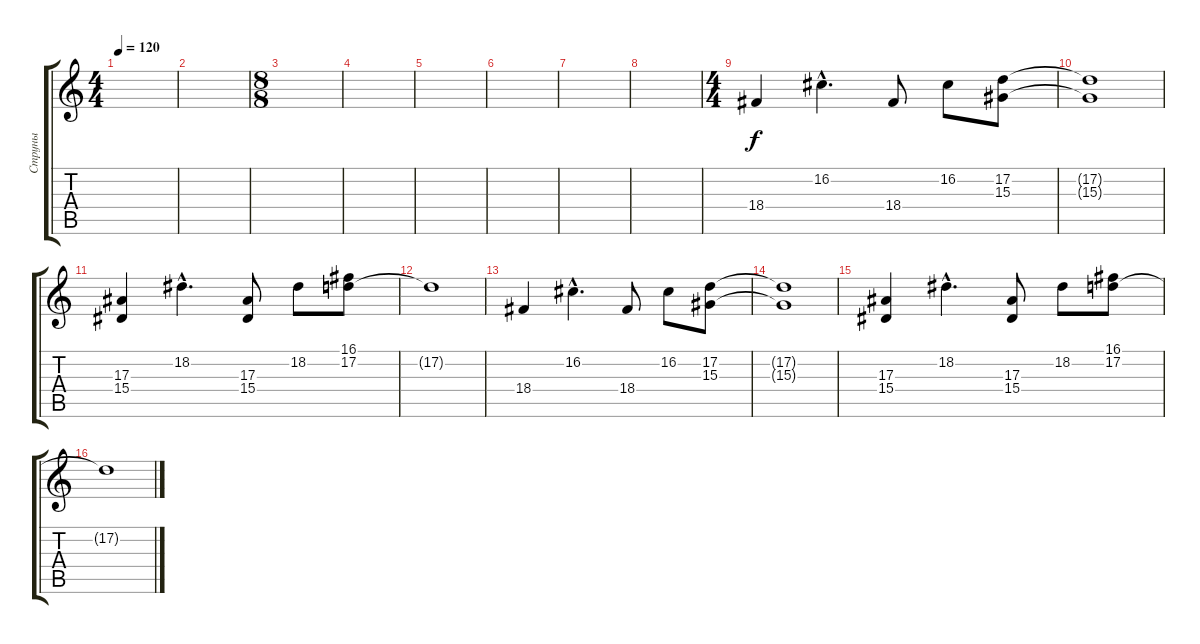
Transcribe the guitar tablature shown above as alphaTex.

\track ("Струны" "Струны") {instrument stringensemble1}
\staff {score tabs}
\tuning (D4 A3 F3 C3 G2 D2) {hide}
\ts (4 4)
\tempo 120
\clef g2
\ks c
|
|
\ts (8 8)
|
|
|
|
|
|
\ts (4 4)
18.4.4 16.2{hac}.4{d} 18.4.8 16.2.8 (17.2 15.3).8 |
(17.2{t} 15.3{t}).1 |
(17.3 15.4).4 18.2{hac}.4{d} (17.3 15.4).8 18.2.8 (16.1 17.2).8 |
17.2{t}.1 |
18.4.4 16.2{hac}.4{d} 18.4.8 16.2.8 (17.2 15.3).8 |
(17.2{t} 15.3{t}).1 |
(17.3 15.4).4 18.2{hac}.4{d} (17.3 15.4).8 18.2.8 (16.1 17.2).8 |
17.2{t}.1
